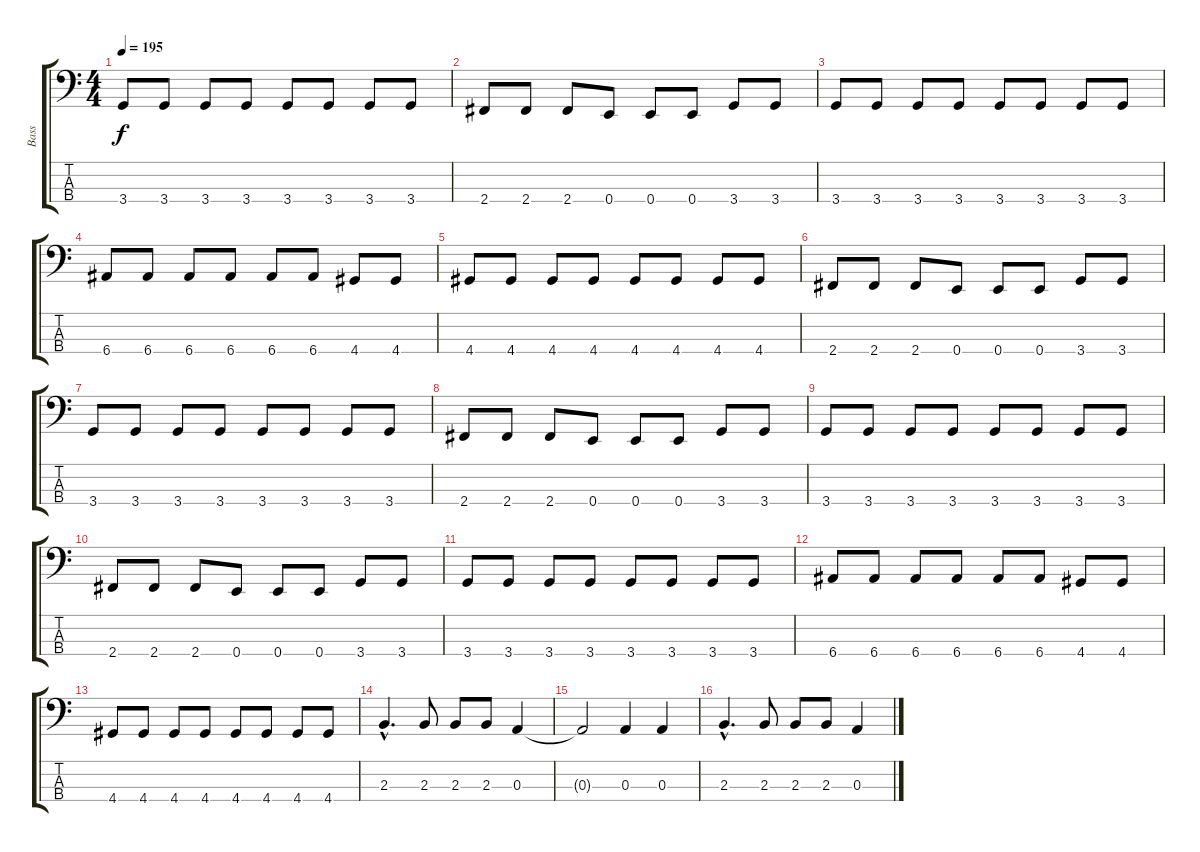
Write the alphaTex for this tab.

\track ("Bass" "Bass") {instrument electricbassfinger}
\staff {score tabs}
\tuning (G2 D2 A1 E1) {hide}
\ts (4 4)
\tempo 195
\clef f4
\ks c
3.4.8{dy f} 3.4.8 3.4.8 3.4.8 3.4.8 3.4.8 3.4.8 3.4.8 |
2.4.8 2.4.8 2.4.8 0.4.8 0.4.8 0.4.8 3.4.8 3.4.8 |
3.4.8 3.4.8 3.4.8 3.4.8 3.4.8 3.4.8 3.4.8 3.4.8 |
6.4.8 6.4.8 6.4.8 6.4.8 6.4.8 6.4.8 4.4.8 4.4.8 |
4.4.8 4.4.8 4.4.8 4.4.8 4.4.8 4.4.8 4.4.8 4.4.8 |
2.4.8 2.4.8 2.4.8 0.4.8 0.4.8 0.4.8 3.4.8 3.4.8 |
3.4.8 3.4.8 3.4.8 3.4.8 3.4.8 3.4.8 3.4.8 3.4.8 |
2.4.8 2.4.8 2.4.8 0.4.8 0.4.8 0.4.8 3.4.8 3.4.8 |
3.4.8 3.4.8 3.4.8 3.4.8 3.4.8 3.4.8 3.4.8 3.4.8 |
2.4.8 2.4.8 2.4.8 0.4.8 0.4.8 0.4.8 3.4.8 3.4.8 |
3.4.8 3.4.8 3.4.8 3.4.8 3.4.8 3.4.8 3.4.8 3.4.8 |
6.4.8 6.4.8 6.4.8 6.4.8 6.4.8 6.4.8 4.4.8 4.4.8 |
4.4.8 4.4.8 4.4.8 4.4.8 4.4.8 4.4.8 4.4.8 4.4.8 |
2.3{hac}.4{d} 2.3.8 2.3.8 2.3.8 0.3.4 |
0.3{t}.2 0.3.4 0.3.4 |
2.3{hac}.4{d} 2.3.8 2.3.8 2.3.8 0.3.4
